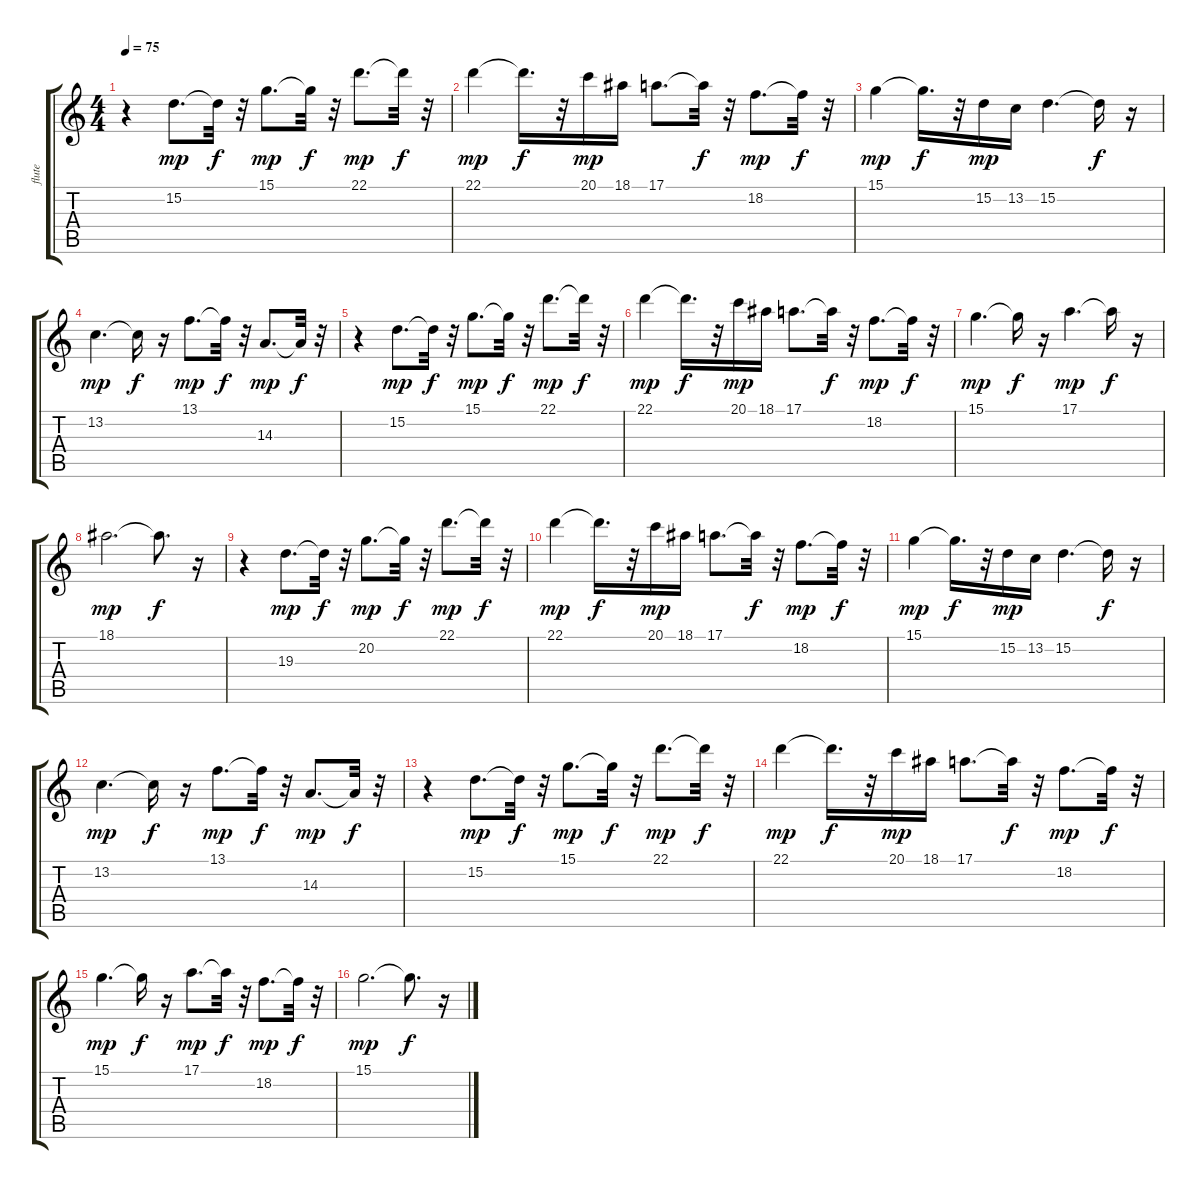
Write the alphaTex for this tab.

\track ("flute" "flute") {instrument flute}
\staff {score tabs}
\tuning (E4 B3 G3 D3 A2 E2) {hide}
\ts (4 4)
\tempo 75
\clef g2
\ks c
r.4{dy mp instrument flute} 15.2.8{d} 15.2{t}.32{dy f} r.32 15.1.8{d dy mp} 15.1{t}.32{dy f} r.32 22.1.8{d dy mp} 22.1{t}.32{dy f} r.32 |
22.1.4{dy mp} 22.1{t}.16{d dy f} r.32 20.1.16{dy mp} 18.1.16 17.1.8{d} 17.1{t}.32{dy f} r.32 18.2.8{d dy mp} 18.2{t}.32{dy f} r.32 |
15.1.4{dy mp} 15.1{t}.16{d dy f} r.32 15.2.16{dy mp} 13.2.16 15.2.4{d} 15.2{t}.16{dy f} r.16 |
13.2.4{d dy mp} 13.2{t}.16{dy f} r.16 13.1.8{d dy mp} 13.1{t}.32{dy f} r.32 14.3.8{d dy mp} 14.3{t}.32{dy f} r.32 |
r.4 15.2.8{d dy mp} 15.2{t}.32{dy f} r.32 15.1.8{d dy mp} 15.1{t}.32{dy f} r.32 22.1.8{d dy mp} 22.1{t}.32{dy f} r.32 |
22.1.4{dy mp} 22.1{t}.16{d dy f} r.32 20.1.16{dy mp} 18.1.16 17.1.8{d} 17.1{t}.32{dy f} r.32 18.2.8{d dy mp} 18.2{t}.32{dy f} r.32 |
15.1.4{d dy mp} 15.1{t}.16{dy f} r.16 17.1.4{d dy mp} 17.1{t}.16{dy f} r.16 |
18.1.2{d dy mp} 18.1{t}.8{d dy f} r.16 |
r.4 19.3.8{d dy mp} 19.3{t}.32{dy f} r.32 20.2.8{d dy mp} 20.2{t}.32{dy f} r.32 22.1.8{d dy mp} 22.1{t}.32{dy f} r.32 |
22.1.4{dy mp} 22.1{t}.16{d dy f} r.32 20.1.16{dy mp} 18.1.16 17.1.8{d} 17.1{t}.32{dy f} r.32 18.2.8{d dy mp} 18.2{t}.32{dy f} r.32 |
15.1.4{dy mp} 15.1{t}.16{d dy f} r.32 15.2.16{dy mp} 13.2.16 15.2.4{d} 15.2{t}.16{dy f} r.16 |
13.2.4{d dy mp} 13.2{t}.16{dy f} r.16 13.1.8{d dy mp} 13.1{t}.32{dy f} r.32 14.3.8{d dy mp} 14.3{t}.32{dy f} r.32 |
r.4 15.2.8{d dy mp} 15.2{t}.32{dy f} r.32 15.1.8{d dy mp} 15.1{t}.32{dy f} r.32 22.1.8{d dy mp} 22.1{t}.32{dy f} r.32 |
22.1.4{dy mp} 22.1{t}.16{d dy f} r.32 20.1.16{dy mp} 18.1.16 17.1.8{d} 17.1{t}.32{dy f} r.32 18.2.8{d dy mp} 18.2{t}.32{dy f} r.32 |
15.1.4{d dy mp} 15.1{t}.16{dy f} r.16 17.1.8{d dy mp} 17.1{t}.32{dy f} r.32 18.2.8{d dy mp} 18.2{t}.32{dy f} r.32 |
15.1.2{d dy mp} 15.1{t}.8{d dy f} r.16
